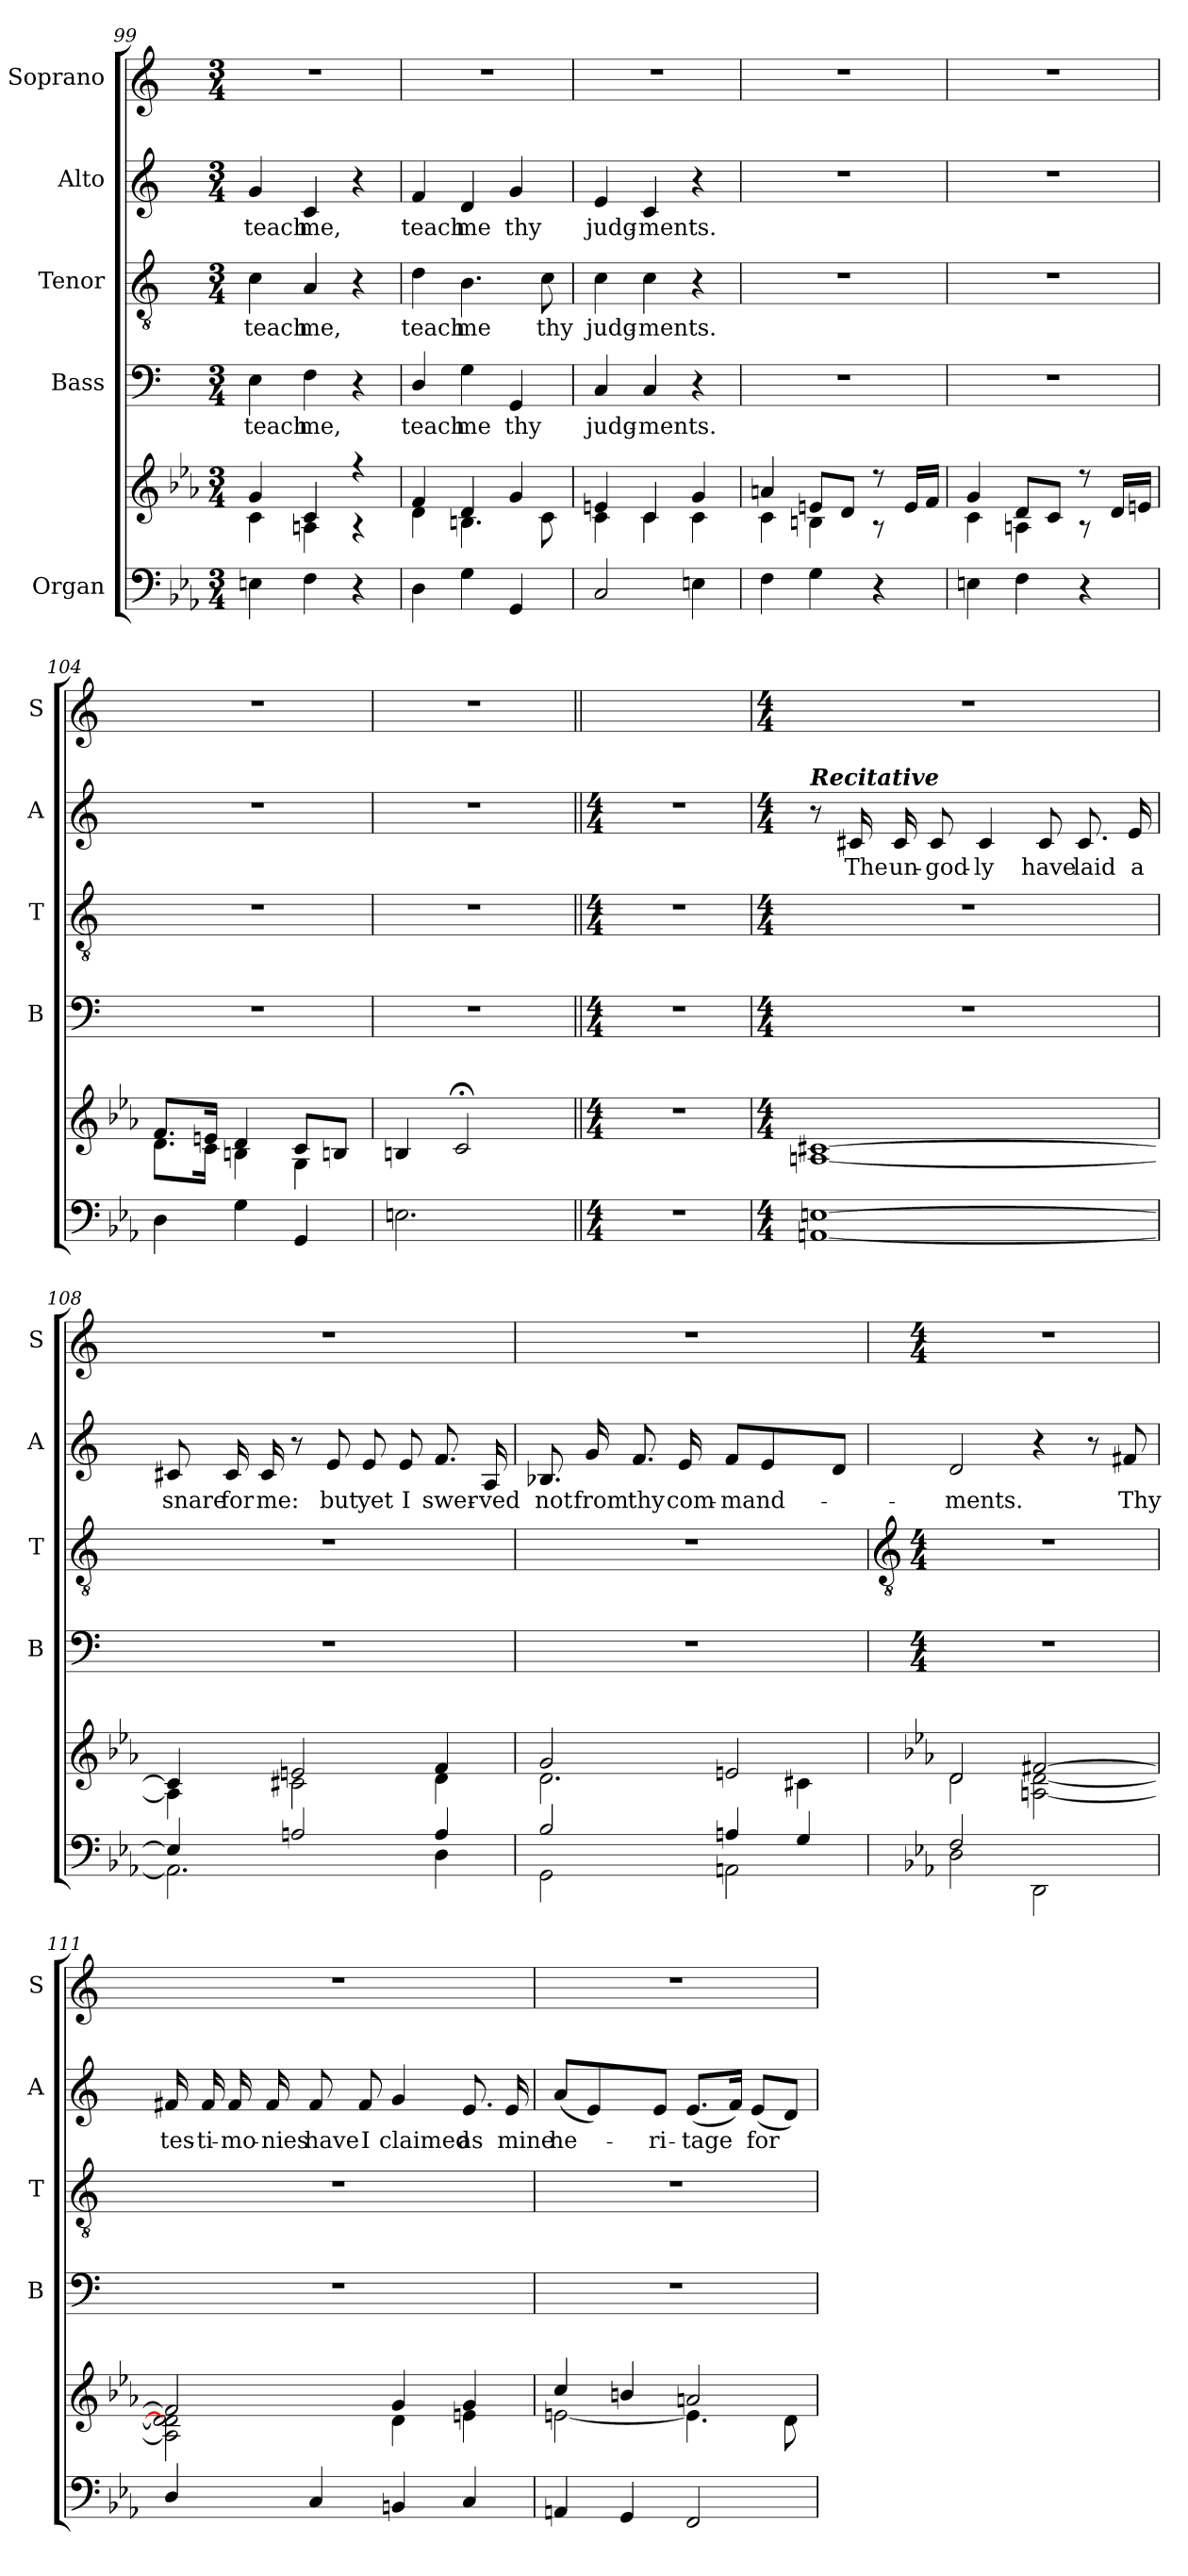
**kern	**kern	**kern	**text	**kern	**text	**kern	**text	**kern
*part5	*part5	*part4	*part4	*part3	*part3	*part2	*part2	*part1
*staff6	*staff5	*staff4	*staff4	*staff3	*staff3	*staff2	*staff2	*staff1
*I"Organ	*	*I"Bass	*	*I"Tenor	*	*I"Alto	*	*I"Soprano
*	*	*I'B	*	*I'T	*	*I'A	*	*I'S
!!LO:LB:g=z
*clefF4	*clefG2	*clefF4	*	*clefGv2	*	*clefG2	*	*clefG2
*k[b-e-a-]	*k[b-e-a-]	*k[]	*	*k[]	*	*k[]	*	*k[]
*E-:	*E-:	*C:	*	*C:	*	*C:	*	*C:
*M3/4	*M3/4	*M3/4	*	*M3/4	*	*M3/4	*	*M3/4
=99	=99	=99	=99	=99	=99	=99	=99	=99
*	*^	*	*	*	*	*	*	*
!	!	!	!	!LO:LY:b	!	!LO:LY:b	!	!LO:LY:b	!
4En\	4g/	4c\	4E	teach	4c	teach	4g	teach	2.r
!	!	!	!	!LO:LY:b	!	!LO:LY:b	!	!LO:LY:b	!
4F\	4c/	4An\	4F	me,	4A	me,	4c	me,	.
4r	4r	4r	4r	.	4r	.	4r	.	.
=100	=100	=100	=100	=100	=100	=100	=100	=100	=100
!	!	!	!	!LO:LY:b	!	!LO:LY:b	!	!LO:LY:b	!
4D\	4f/	4d\	4D/	teach	4d	teach	4f	teach	2.r
!	!	!	!	!LO:LY:b	!	!LO:LY:b	!	!LO:LY:b	!
4G\	4d/	4.Bn\	4G	me	4.B\	me	4d	me	.
!	!	!	!	!LO:LY:b	!	!	!	!LO:LY:b	!
4GG	4g/	.	4GG	thy	.	.	4g	thy	.
!	!	!	!	!	!	!LO:LY:b	!	!	!
.	.	8c\	.	.	8c	thy	.	.	.
=101	=101	=101	=101	=101	=101	=101	=101	=101	=101
!	!	!	!	!LO:LY:b	!	!LO:LY:b	!	!LO:LY:b	!
2C	4en/	4c\	4C	judg-	4c	judg-	4e	judg-	2.r
!	!	!	!	!LO:LY:b	!	!LO:LY:b	!	!LO:LY:b	!
.	4c/	4c\	4C	-ments.	4c	-ments.	4c	-ments.	.
4En\	4g/	4c\	4r	.	4r	.	4r	.	.
=102	=102	=102	=102	=102	=102	=102	=102	=102	=102
!	!	!	!LO:N:vis=1	!	!LO:N:vis=1	!	!LO:N:vis=1	!	!
4F\	4an/	4c\	2.r	.	2.r	.	2.r	.	2.r
4G\	8en/L	4Bn\	.	.	.	.	.	.	.
.	8d/J	.	.	.	.	.	.	.	.
4r	8r	8r	.	.	.	.	.	.	.
.	16e/LL	8ryy	.	.	.	.	.	.	.
.	16f/JJ	.	.	.	.	.	.	.	.
=103	=103	=103	=103	=103	=103	=103	=103	=103	=103
!	!	!	!LO:N:vis=1	!	!LO:N:vis=1	!	!LO:N:vis=1	!	!
4En\	4g/	4c\	2.r	.	2.r	.	2.r	.	2.r
4F\	8d/L	4An\	.	.	.	.	.	.	.
.	8c/J	.	.	.	.	.	.	.	.
4r	8r	8r	.	.	.	.	.	.	.
.	16d/LL	8ryy	.	.	.	.	.	.	.
.	16en/JJ	.	.	.	.	.	.	.	.
=104	=104	=104	=104	=104	=104	=104	=104	=104	=104
!	!	!	!LO:N:vis=1	!	!LO:N:vis=1	!	!LO:N:vis=1	!	!
4D\	8.f/L	8.d\L	2.r	.	2.r	.	2.r	.	2.r
.	16en/J	16c\J	.	.	.	.	.	.	.
4G\	4d/	4Bn\	.	.	.	.	.	.	.
4GG	8c/L	4G\	.	.	.	.	.	.	.
.	8Bn/J	.	.	.	.	.	.	.	.
=105	=105	=105	=105	=105	=105	=105	=105	=105	=105
!	!	!	!LO:N:vis=1	!	!LO:N:vis=1	!	!LO:N:vis=1	!	!
2.En	4Bn/	2ryy	2.r	.	2.r	.	2.r	.	2.r
.	2c;</	.	.	.	.	.	.	.	.
.	.	4ryy	.	.	.	.	.	.	.
*	*v	*v	*	*	*	*	*	*	*
=106||	=106||	=106||	=106||	=106||	=106||	=106||	=106||	=106||
*M4/4	*M4/4	*M4/4	*	*M4/4	*	*M4/4	*	*
1r	1r	1r	.	1r	.	1r	.	1ryy
!!LO:LB:g=z
=107	=107	=107	=107	=107	=107	=107	=107	=107
*M4/4	*M4/4	*M4/4	*	*M4/4	*	*M4/4	*	*M4/4
*^	*^	*	*	*	*	*	*	*
!	!	!	!	!	!	!	!	!LO:TX:a:Bi:t=Recitative	!	!
[1En/	[1AAn\	[1c#X/	[1An\	1r	.	1r	.	8r	.	1r
!	!	!	!	!	!	!	!	!	!LO:LY:b	!
.	.	.	.	.	.	.	.	16c#X	The	.
!	!	!	!	!	!	!	!	!	!LO:LY:b	!
.	.	.	.	.	.	.	.	16c#	un-	.
!	!	!	!	!	!	!	!	!	!LO:LY:b	!
.	.	.	.	.	.	.	.	8c#	-god-	.
!	!	!	!	!	!	!	!	!	!LO:LY:b	!
.	.	.	.	.	.	.	.	4c#	-ly	.
!	!	!	!	!	!	!	!	!	!LO:LY:b	!
.	.	.	.	.	.	.	.	8c#	have	.
!	!	!	!	!	!	!	!	!	!LO:LY:b	!
.	.	.	.	.	.	.	.	8.c#	laid	.
!	!	!	!	!	!	!	!	!	!LO:LY:b	!
.	.	.	.	.	.	.	.	16e	a	.
=108	=108	=108	=108	=108	=108	=108	=108	=108	=108	=108
!	!	!	!	!	!	!	!	!	!LO:LY:b	!
4E/]	2.AA\]	4c#/]	4A\]	1r	.	1r	.	8c#X	snare	1r
!	!	!	!	!	!	!	!	!	!LO:LY:b	!
.	.	.	.	.	.	.	.	16c#	for	.
!	!	!	!	!	!	!	!	!	!LO:LY:b	!
.	.	.	.	.	.	.	.	16c#	me:	.
2An/	.	2en/	2c#X\	.	.	.	.	8r	.	.
!	!	!	!	!	!	!	!	!	!LO:LY:b	!
.	.	.	.	.	.	.	.	8e	but	.
!	!	!	!	!	!	!	!	!	!LO:LY:b	!
.	.	.	.	.	.	.	.	8e	yet	.
!	!	!	!	!	!	!	!	!	!LO:LY:b	!
.	.	.	.	.	.	.	.	8e	I	.
!	!	!	!	!	!	!	!	!	!LO:LY:b	!
4A/	4D\	4f/	4d\	.	.	.	.	8.f	swer-	.
!	!	!	!	!	!	!	!	!	!LO:LY:b	!
.	.	.	.	.	.	.	.	16A	-ved	.
=109	=109	=109	=109	=109	=109	=109	=109	=109	=109	=109
!	!	!	!	!	!	!	!	!	!LO:LY:b	!
2B-/	2GG\	2g/	2.d\	1r	.	1r	.	8.B-X	not	1r
!	!	!	!	!	!	!	!	!	!LO:LY:b	!
.	.	.	.	.	.	.	.	16g	from	.
!	!	!	!	!	!	!	!	!	!LO:LY:b	!
.	.	.	.	.	.	.	.	8.f	thy	.
!	!	!	!	!	!	!	!	!	!LO:LY:b	!
.	.	.	.	.	.	.	.	16e	com-	.
!	!	!	!	!	!	!	!	!	!LO:LY:b	!
4An/	2AAn\	2en/	.	.	.	.	.	8fL	-mand-	.
.	.	.	.	.	.	.	.	4e	.	.
4G/	.	.	4c#X\	.	.	.	.	.	.	.
.	.	.	.	.	.	.	.	8dJ	.	.
!!LO:LB:g=z
=110	=110	=110	=110	=110	=110	=110	=110	=110	=110	=110
*	*	*	*	*	*	*clefGv2	*	*	*	*
*	*	*	*	*k[]	*	*k[]	*	*	*	*
*	*	*	*	*C:	*	*C:	*	*	*	*
*	*	*	*	*M4/4	*	*M4/4	*	*	*	*M4/4
!	!	!	!	!	!	!	!	!	!LO:LY:b	!
2F/	2D\	2d/	2d\	1r	.	1r	.	2d	ments.	1r
2DD\	2ryy	[2f#X/	[2An\ [2d\	.	.	.	.	4r	.	.
.	.	.	.	.	.	.	.	8r	.	.
!	!	!	!	!	!	!	!	!	!LO:LY:b	!
.	.	.	.	.	.	.	.	8f#X	Thy	.
=111	=111	=111	=111	=111	=111	=111	=111	=111	=111	=111
!	!	!	!	!	!	!	!	!	!LO:LY:b	!
4D/	2ryy	2f#/]	2A\] 2d\] 2d\]	1r	.	1r	.	16f#X	tes-	1r
!	!	!	!	!	!	!	!	!	!LO:LY:b	!
.	.	.	.	.	.	.	.	16f#	-ti-	.
!	!	!	!	!	!	!	!	!	!LO:LY:b	!
.	.	.	.	.	.	.	.	16f#	-mo-	.
!	!	!	!	!	!	!	!	!	!LO:LY:b	!
.	.	.	.	.	.	.	.	16f#	-nies	.
!	!	!	!	!	!	!	!	!	!LO:LY:b	!
4C/	.	.	.	.	.	.	.	8f#	have	.
!	!	!	!	!	!	!	!	!	!LO:LY:b	!
.	.	.	.	.	.	.	.	8f#	I	.
!	!	!	!	!	!	!	!	!	!LO:LY:b	!
4BBn/	2ryy	4g/	4d\	.	.	.	.	4g	claimed	.
!	!	!	!	!	!	!	!	!	!LO:LY:b	!
4C/	.	4g/	4en\	.	.	.	.	8.e	as	.
!	!	!	!	!	!	!	!	!	!LO:LY:b	!
.	.	.	.	.	.	.	.	16e	mine	.
=112	=112	=112	=112	=112	=112	=112	=112	=112	=112	=112
!	!	!	!	!	!	!	!	!	!LO:LY:b	!
4AAn/	2ryy	4cc/	[2en\	1r	.	1r	.	(8aL	he-	1r
.	.	.	.	.	.	.	.	4e)	.	.
4GG/	.	4bn/	.	.	.	.	.	.	.	.
!	!	!	!	!	!	!	!	!	!LO:LY:b	!
.	.	.	.	.	.	.	.	8eJ	ri-	.
!	!	!	!	!	!	!	!	!	!LO:LY:b	!
2FF/	2ryy	2an/	4.e\]	.	.	.	.	(<8.eL	-tage	.
.	.	.	.	.	.	.	.	16fJ)	.	.
!	!	!	!	!	!	!	!	!	!LO:LY:b	!
.	.	.	.	.	.	.	.	(<8eL	for	.
.	.	.	8d\	.	.	.	.	8dJ)	.	.
*v	*v	*	*	*	*	*	*	*	*	*
*	*v	*v	*	*	*	*	*	*	*
=	=	=	=	=	=	=	=	=
*-	*-	*-	*-	*-	*-	*-	*-	*-
